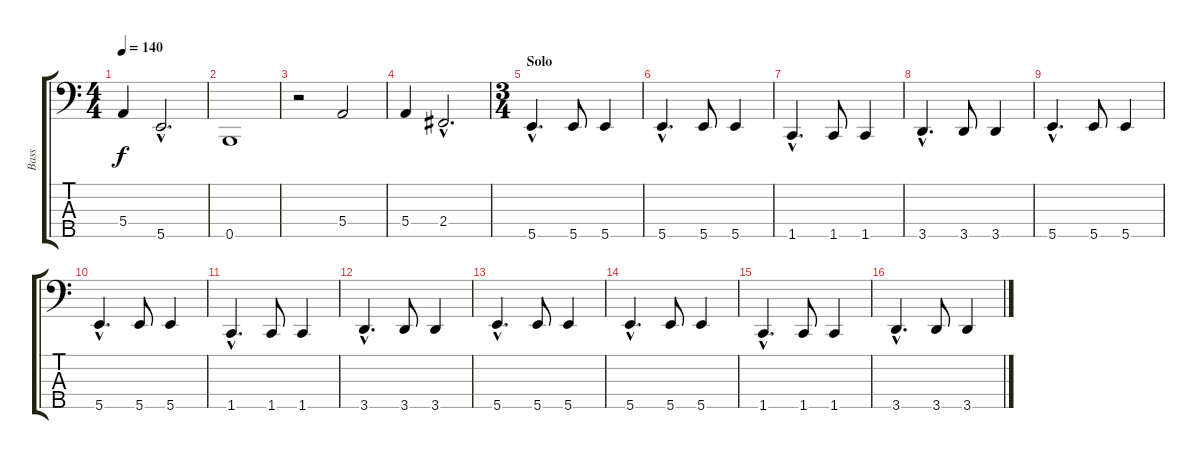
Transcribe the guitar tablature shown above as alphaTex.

\track ("Bass" "Bass") {instrument electricbassfinger}
\staff {score tabs}
\tuning (G2 D2 A1 E1 B0) {hide}
\ts (4 4)
\tempo 140
\clef f4
\ks c
5.4.4{dy f} 5.5{hac}.2{d} |
0.5.1 |
r.2 5.4.2 |
5.4.4 2.4{hac}.2{d} |
\ts (3 4)
\section ("" "Solo")
5.5{hac}.4{d} 5.5.8 5.5.4 |
5.5{hac}.4{d} 5.5.8 5.5.4 |
1.5{hac}.4{d} 1.5.8 1.5.4 |
3.5{hac}.4{d} 3.5.8 3.5.4 |
5.5{hac}.4{d} 5.5.8 5.5.4 |
5.5{hac}.4{d} 5.5.8 5.5.4 |
1.5{hac}.4{d} 1.5.8 1.5.4 |
3.5{hac}.4{d} 3.5.8 3.5.4 |
5.5{hac}.4{d} 5.5.8 5.5.4 |
5.5{hac}.4{d} 5.5.8 5.5.4 |
1.5{hac}.4{d} 1.5.8 1.5.4 |
3.5{hac}.4{d} 3.5.8 3.5.4
